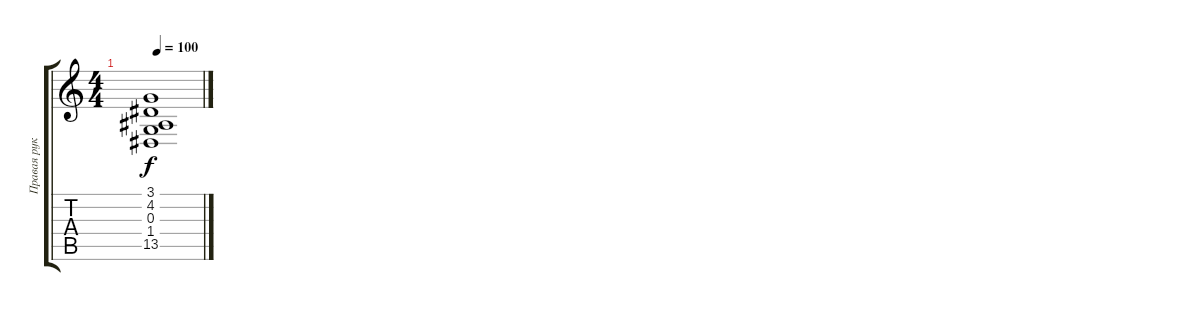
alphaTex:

\track ("Правая рука" "Правая рук") {instrument acousticgrandpiano}
\staff {score tabs}
\tuning (E4 B3 G3 D3 A2 E2) {hide}
\ts (4 4)
\tempo 100
\clef g2
\ks c
(3.1 4.2 0.3 1.4 13.5).1{dy f}
